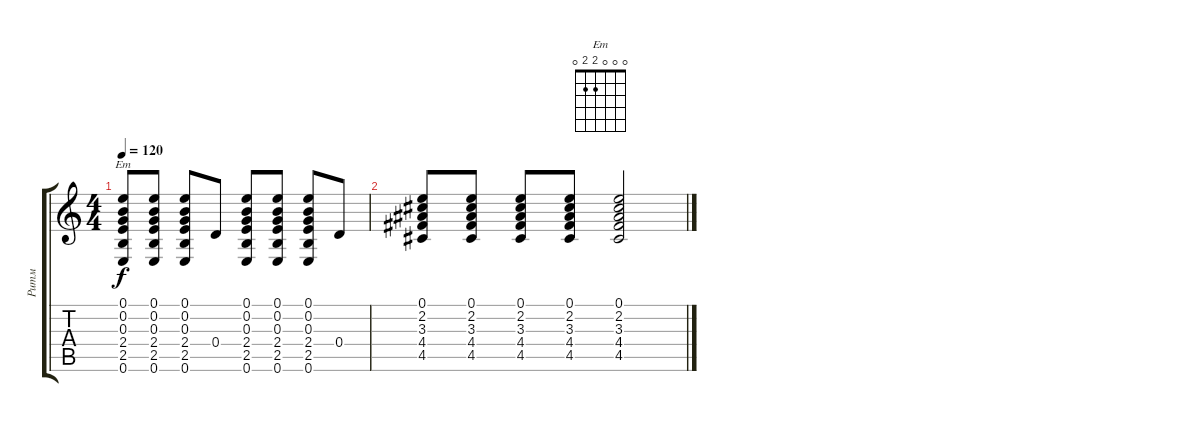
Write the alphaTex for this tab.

\track ("Ритм" "Ритм") {instrument overdrivenguitar}
\staff {score tabs}
\tuning (E4 B3 G3 D3 A2 E2) {hide}
\chord ("Em" 0 0 0 2 2 0)
\ts (4 4)
\tempo 120
\clef g2
\ks c
(0.1 0.2 0.3 2.4 2.5 0.6).8{ch "Em" dy f} (0.1 0.2 0.3 2.4 2.5 0.6).8 (0.1 0.2 0.3 2.4 2.5 0.6).8 0.4.8 (0.1 0.2 0.3 2.4 2.5 0.6).8 (0.1 0.2 0.3 2.4 2.5 0.6).8 (0.1 0.2 0.3 2.4 2.5 0.6).8 0.4.8 |
(0.1 2.2 3.3 4.4 4.5).8 (0.1 2.2 3.3 4.4 4.5).8 (0.1 2.2 3.3 4.4 4.5).8 (0.1 2.2 3.3 4.4 4.5).8 (0.1 2.2 3.3 4.4 4.5).2
